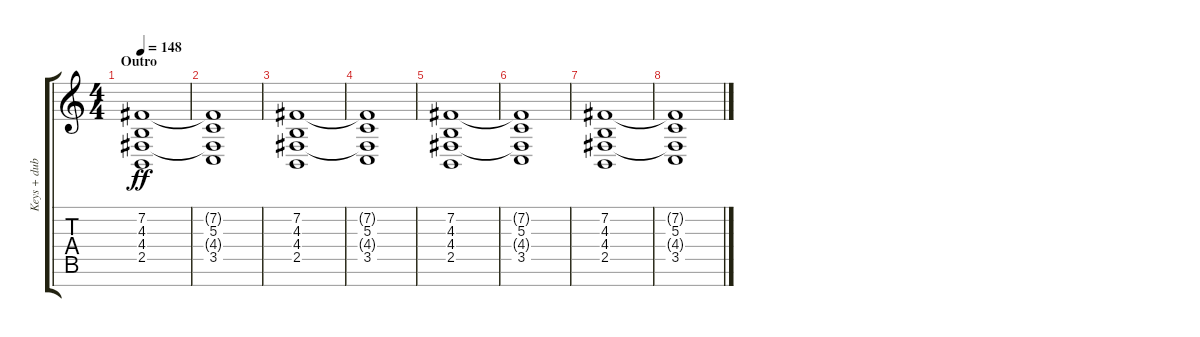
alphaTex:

\track ("Keys + dub" "Keys + dub") {instrument stringensemble1}
\staff {score tabs}
\tuning (E4 B3 G3 D3 A2 E2 B1) {hide}
\ts (4 4)
\section ("" "Outro")
\tempo 148
\clef g2
\ks c
(7.2 4.3 4.4 2.5).1{dy ff instrument stringensemble1} |
(7.2{t} 5.3 4.4{t} 3.5).1 |
(7.2 4.3 4.4 2.5).1 |
(7.2{t} 5.3 4.4{t} 3.5).1 |
(7.2 4.3 4.4 2.5).1 |
(7.2{t} 5.3 4.4{t} 3.5).1 |
(7.2 4.3 4.4 2.5).1 |
(7.2{t} 5.3 4.4{t} 3.5).1
